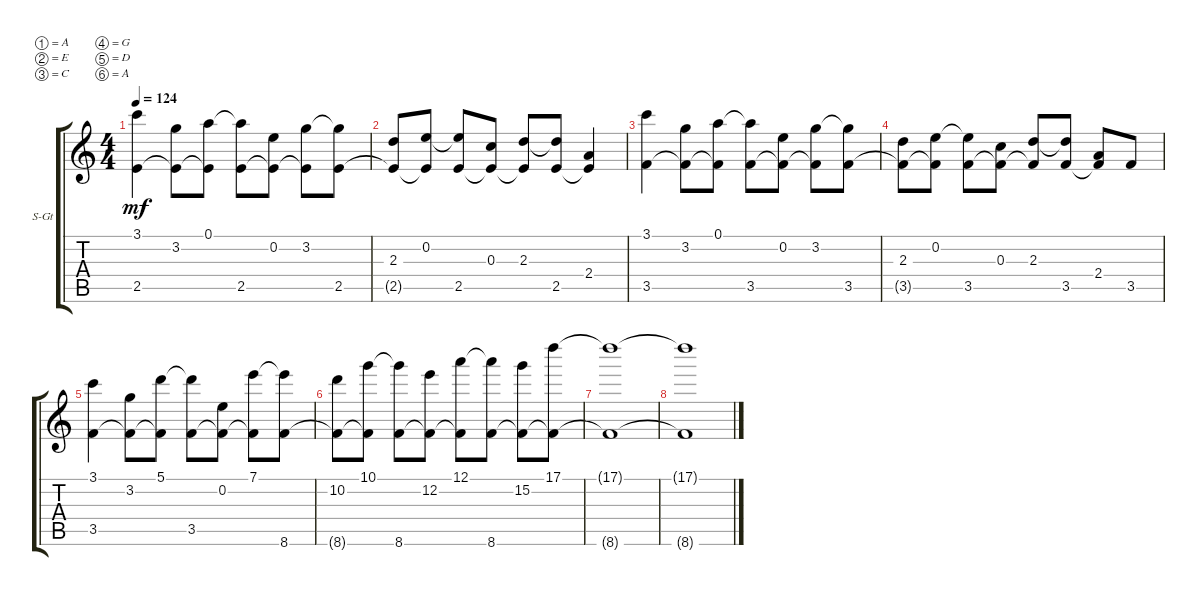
\defaultSystemsLayout 4
\bracketExtendMode groupsimilarinstruments
\firstSystemTrackNameOrientation horizontal
\otherSystemsTrackNameOrientation horizontal
\track ("Steel Guitar" "S-Gt") {instrument acousticguitarsteel}
\staff {score tabs}
\tuning (A4 E4 C4 G3 D3 A2)
\ts (4 4)
\tempo 124
\clef g2
\ks c
(3.1 2.5).4{dy mf} (3.2 2.5{t}).8 (0.1 2.5{t}).8 (0.1{t} 2.5).8 (0.2 2.5{t}).8 (3.2 2.5{t}).8 (3.2{t} 2.5).8 |
(2.3 2.5{t}).8 (0.2 2.5{t}).8 (0.2{t} 2.5).8 (0.3 2.5{t}).8 (2.3 2.5{t}).8 (2.3{t} 2.5).8 (2.4 2.5{t}).4 |
(3.1 3.5).4 (3.2 3.5{t}).8 (0.1 3.5{t}).8 (0.1{t} 3.5).8 (0.2 3.5{t}).8 (3.2 3.5{t}).8 (3.2{t} 3.5).8 |
(2.3 3.5{t}).8 (0.2 3.5{t}).8 (0.2{t} 3.5).8 (0.3 3.5{t}).8 (2.3 3.5{t}).8 (2.3{t} 3.5).8 (2.4 3.5{t}).8 3.5.8 |
(3.1 3.5).4 (3.2 3.5{t}).8 (5.1 3.5{t}).8 (5.1{t} 3.5).8 (0.2 3.5{t}).8 (7.1 3.5{t}).8 (8.6 7.1{t}).8 |
(10.2 8.6{t}).8 (10.1 8.6{t}).8 (8.6 10.1{t}).8 (12.2 8.6{t}).8 (12.1 8.6{t}).8 (8.6 12.1{t}).8 (15.2 8.6{t}).8 (17.1 8.6{t}).8 |
(17.1{t} 8.6{t}).1 |
(17.1{t} 8.6{t}).1
